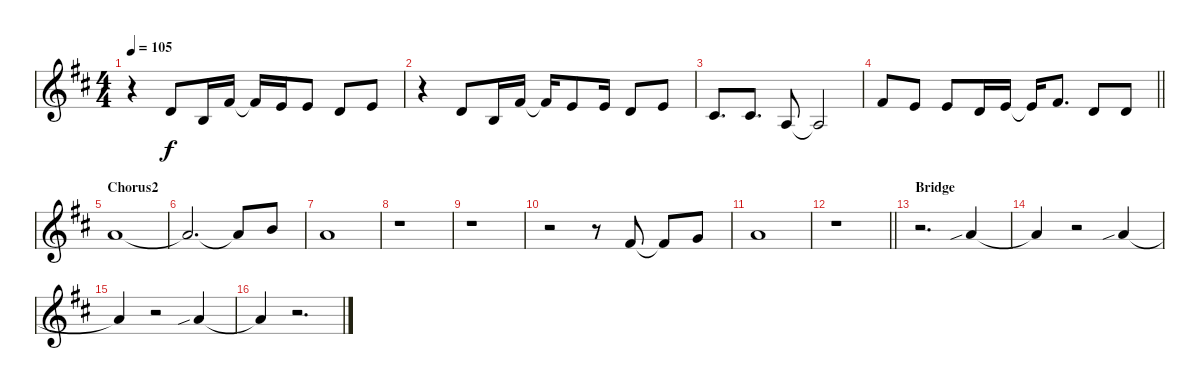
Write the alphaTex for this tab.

\track "" {instrument synthvoice}
\staff {score}
\tuning (E4 B3 G3 D3 A2 E2) {hide}
\ts (4 4)
\tempo 105
\clef g2
\ks d
r.4{dy f} 3.2.8 0.2.16 2.1.16 2.1{t}.16 0.1.16 0.1.8 3.2.8 0.1.8 |
r.4 3.2.8 0.2.16 2.1.16 2.1{t}.16 0.1.8 0.1.16 3.2.8 0.1.8 |
2.2.8{d} 2.2.8{d} 2.3.8 2.3{t}.2 |
\barLineRight lightlight
2.1.8 0.1.8 0.1.8 3.2.16 0.1.16 0.1{t}.16 2.1.8{d} 3.2.8 3.2.8 |
\section ("" "Chorus2")
5.1.1 |
5.1{t}.2{d} 5.1{t}.8 12.2.8 |
5.1.1 |
r.1 |
r.1 |
r.2 r.8 2.1.8 2.1{t}.8 3.1.8 |
5.1.1 |
\barLineRight lightlight
r.1 |
\section ("" "Bridge")
r.2{d} 5.1{sib}.4 |
5.1{t}.4 r.2 5.1{sib}.4 |
5.1{t}.4 r.2 5.1{sib}.4 |
5.1{t}.4 r.2{d}
